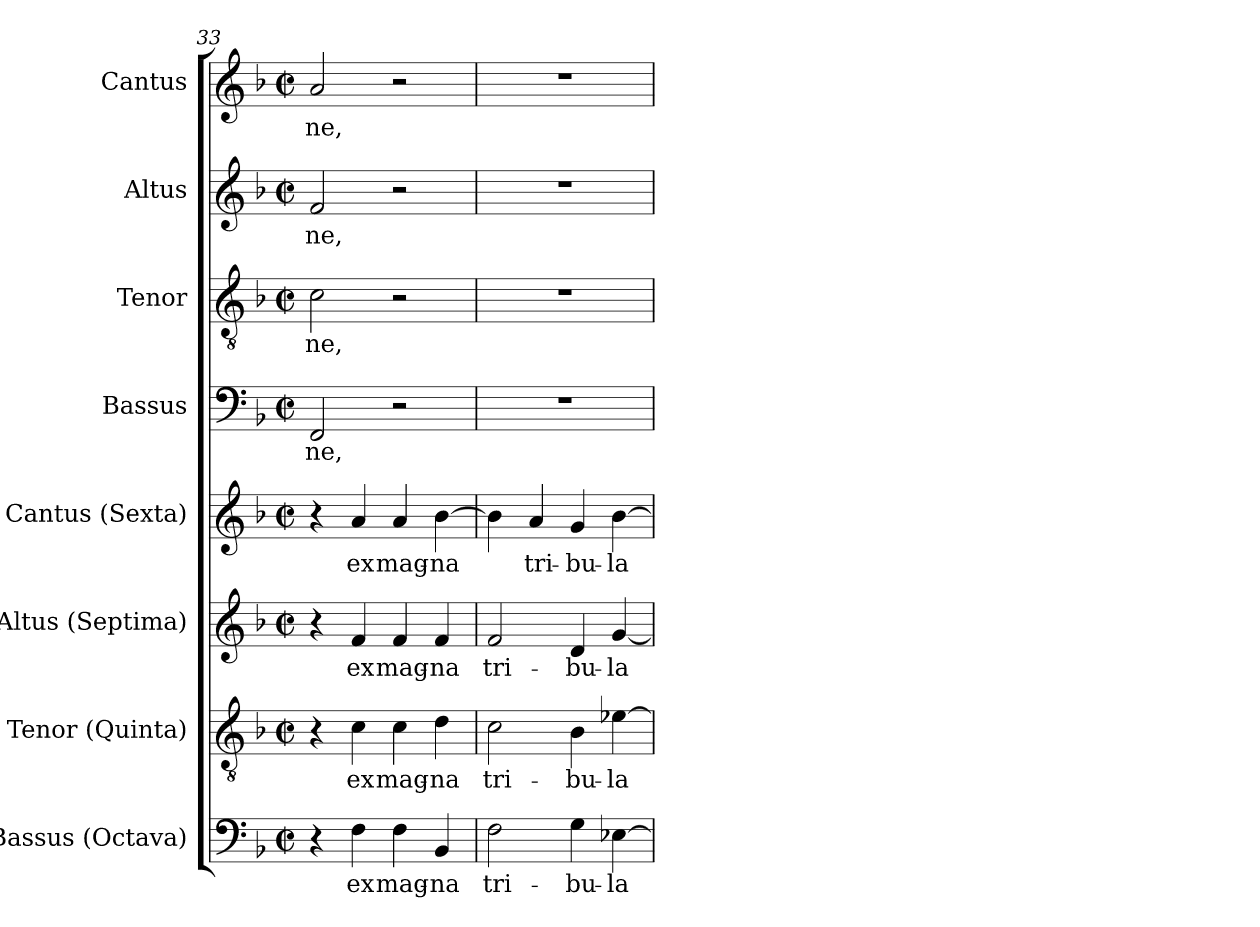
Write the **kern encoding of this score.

**kern	**text	**kern	**text	**kern	**text	**kern	**text	**kern	**text	**kern	**text	**kern	**text	**kern	**text
*part8	*part8	*part7	*part7	*part6	*part6	*part5	*part5	*part4	*part4	*part3	*part3	*part2	*part2	*part1	*part1
*staff8	*staff8	*staff7	*staff7	*staff6	*staff6	*staff5	*staff5	*staff4	*staff4	*staff3	*staff3	*staff2	*staff2	*staff1	*staff1
*I"Bassus (Octava)	*	*I"Tenor (Quinta)	*	*I"Altus (Septima)	*	*I"Cantus (Sexta)	*	*I"Bassus	*	*I"Tenor	*	*I"Altus	*	*I"Cantus	*
*I'B.	*	*I'T.	*	*I'A.	*	*I'S.	*	*I'B.	*	*I'T.	*	*I'A.	*	*I'S.	*
*clefF4	*	*clefGv2	*	*clefG2	*	*clefG2	*	*clefF4	*	*clefGv2	*	*clefG2	*	*clefG2	*
*	*	*ITrd7c12	*	*	*	*	*	*	*	*ITrd7c12	*	*	*	*	*
*k[b-]	*	*k[b-]	*	*k[b-]	*	*k[b-]	*	*k[b-]	*	*k[b-]	*	*k[b-]	*	*k[b-]	*
*F:	*	*F:	*	*F:	*	*F:	*	*F:	*	*F:	*	*F:	*	*F:	*
*M2/2	*	*M2/2	*	*M2/2	*	*M2/2	*	*M2/2	*	*M2/2	*	*M2/2	*	*M2/2	*
*met(c|)	*	*met(c|)	*	*met(c|)	*	*met(c|)	*	*met(c|)	*	*met(c|)	*	*met(c|)	*	*met(c|)	*
=33	=33	=33	=33	=33	=33	=33	=33	=33	=33	=33	=33	=33	=33	=33	=33
!	!	!	!	!	!	!	!	!	!LO:LY:b:color=#000000	!	!	!	!	!	!
!	!	!	!	!	!	!	!	!	!	!	!LO:LY:b:color=#000000	!	!	!	!
!	!	!	!	!	!	!	!	!	!	!	!	!	!LO:LY:b:color=#000000	!	!
!	!	!	!	!	!	!	!	!	!	!	!	!	!	!	!LO:LY:b:color=#000000
4r	.	4r	.	4r	.	4r	.	2FFi/	-ne,	2Ci\	-ne,	2fi/	-ne,	2ai/	-ne,
!	!LO:LY:b:color=#000000	!	!	!	!	!	!	!	!	!	!	!	!	!	!
!	!	!	!LO:LY:b:color=#000000	!	!	!	!	!	!	!	!	!	!	!	!
!	!	!	!	!	!LO:LY:b:color=#000000	!	!	!	!	!	!	!	!	!	!
!	!	!	!	!	!	!	!LO:LY:b:color=#000000	!	!	!	!	!	!	!	!
4Fi\	ex	4Ci\	ex	4fi/	ex	4ai/	ex	.	.	.	.	.	.	.	.
!	!LO:LY:b:color=#000000	!	!	!	!	!	!	!	!	!	!	!	!	!	!
!	!	!	!LO:LY:b:color=#000000	!	!	!	!	!	!	!	!	!	!	!	!
!	!	!	!	!	!LO:LY:b:color=#000000	!	!	!	!	!	!	!	!	!	!
!	!	!	!	!	!	!	!LO:LY:b:color=#000000	!	!	!	!	!	!	!	!
4Fi\	mag-	4Ci\	mag-	4fi/	mag-	4ai/	mag-	2r	.	2r	.	2r	.	2r	.
!	!LO:LY:b:color=#000000	!	!	!	!	!	!	!	!	!	!	!	!	!	!
!	!	!	!LO:LY:b:color=#000000	!	!	!	!	!	!	!	!	!	!	!	!
!	!	!	!	!	!LO:LY:b:color=#000000	!	!	!	!	!	!	!	!	!	!
!	!	!	!	!	!	!	!LO:LY:b:color=#000000	!	!	!	!	!	!	!	!
4BB-i/	-na	4Di\	-na	4fi/	-na	[>4b-i\	-na	.	.	.	.	.	.	.	.
=34	=34	=34	=34	=34	=34	=34	=34	=34	=34	=34	=34	=34	=34	=34	=34
!	!LO:LY:b:color=#000000	!	!	!	!	!	!	!	!	!	!	!	!	!	!
!	!	!	!LO:LY:b:color=#000000	!	!	!	!	!	!	!	!	!	!	!	!
!	!	!	!	!	!LO:LY:b:color=#000000	!	!	!	!	!	!	!	!	!	!
2Fi\	tri-	2Ci\	tri-	2fi/	tri-	4b-i\]	.	1r	.	1r	.	1r	.	1r	.
!	!	!	!	!	!	!	!LO:LY:b:color=#000000	!	!	!	!	!	!	!	!
.	.	.	.	.	.	4ai/	tri-	.	.	.	.	.	.	.	.
!	!LO:LY:b:color=#000000	!	!	!	!	!	!	!	!	!	!	!	!	!	!
!	!	!	!LO:LY:b:color=#000000	!	!	!	!	!	!	!	!	!	!	!	!
!	!	!	!	!	!LO:LY:b:color=#000000	!	!	!	!	!	!	!	!	!	!
!	!	!	!	!	!	!	!LO:LY:b:color=#000000	!	!	!	!	!	!	!	!
4Gi\	-bu-	4BB-i\	-bu-	4di/	-bu-	4gi/	-bu-	.	.	.	.	.	.	.	.
!	!LO:LY:b:color=#000000	!	!	!	!	!	!	!	!	!	!	!	!	!	!
!	!	!	!LO:LY:b:color=#000000	!	!	!	!	!	!	!	!	!	!	!	!
!	!	!	!	!	!LO:LY:b:color=#000000	!	!	!	!	!	!	!	!	!	!
!	!	!	!	!	!	!	!LO:LY:b:color=#000000	!	!	!	!	!	!	!	!
[>4E-Xi\	-la-	[>4E-Xi\	-la-	[<4gi/	-la-	[>4b-i\	-la-	.	.	.	.	.	.	.	.
=	=	=	=	=	=	=	=	=	=	=	=	=	=	=	=
*-	*-	*-	*-	*-	*-	*-	*-	*-	*-	*-	*-	*-	*-	*-	*-
